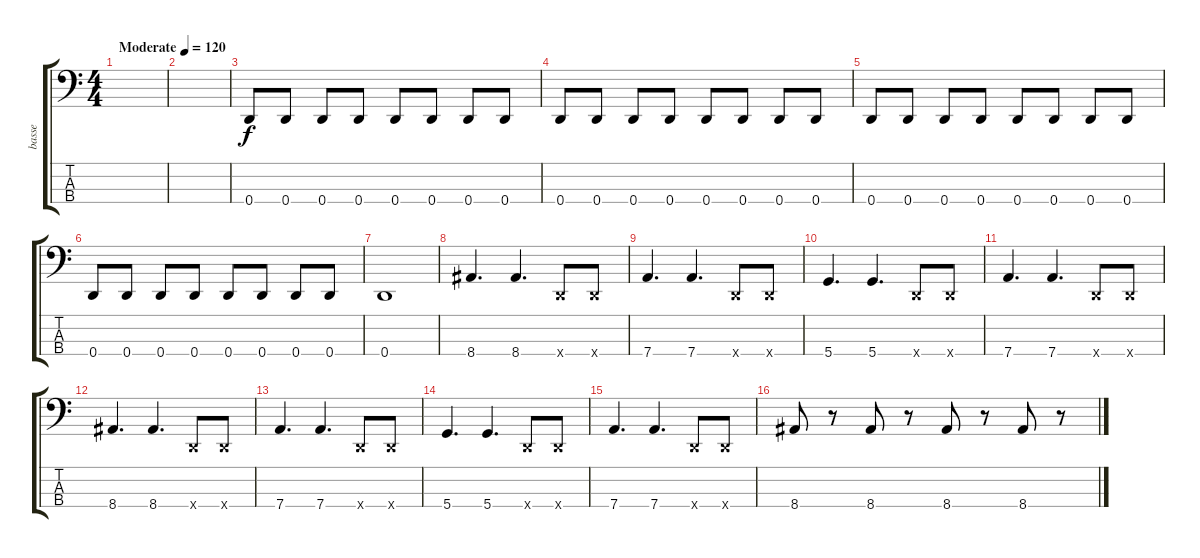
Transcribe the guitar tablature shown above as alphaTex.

\track ("basse" "basse") {instrument electricbassfinger}
\staff {score tabs}
\tuning (F2 C2 G1 D1) {hide}
\ts (4 4)
\tempo (120 "Moderate")
\clef f4
\ks c
|
|
0.4.8{volume 16} 0.4.8 0.4.8 0.4.8 0.4.8 0.4.8 0.4.8 0.4.8 |
0.4.8 0.4.8 0.4.8 0.4.8 0.4.8 0.4.8 0.4.8 0.4.8 |
0.4.8 0.4.8 0.4.8 0.4.8 0.4.8 0.4.8 0.4.8 0.4.8 |
0.4.8 0.4.8 0.4.8 0.4.8 0.4.8 0.4.8 0.4.8 0.4.8 |
0.4.1 |
8.4.4{d} 8.4.4{d} 0.4{x}.8 0.4{x}.8 |
7.4.4{d} 7.4.4{d} 0.4{x}.8 0.4{x}.8 |
5.4.4{d} 5.4.4{d} 0.4{x}.8 0.4{x}.8 |
7.4.4{d} 7.4.4{d} 0.4{x}.8 0.4{x}.8 |
8.4.4{d} 8.4.4{d} 0.4{x}.8 0.4{x}.8 |
7.4.4{d} 7.4.4{d} 0.4{x}.8 0.4{x}.8 |
5.4.4{d} 5.4.4{d} 0.4{x}.8 0.4{x}.8 |
7.4.4{d} 7.4.4{d} 0.4{x}.8 0.4{x}.8 |
8.4.8 r.8 8.4.8 r.8 8.4.8 r.8 8.4.8 r.8
